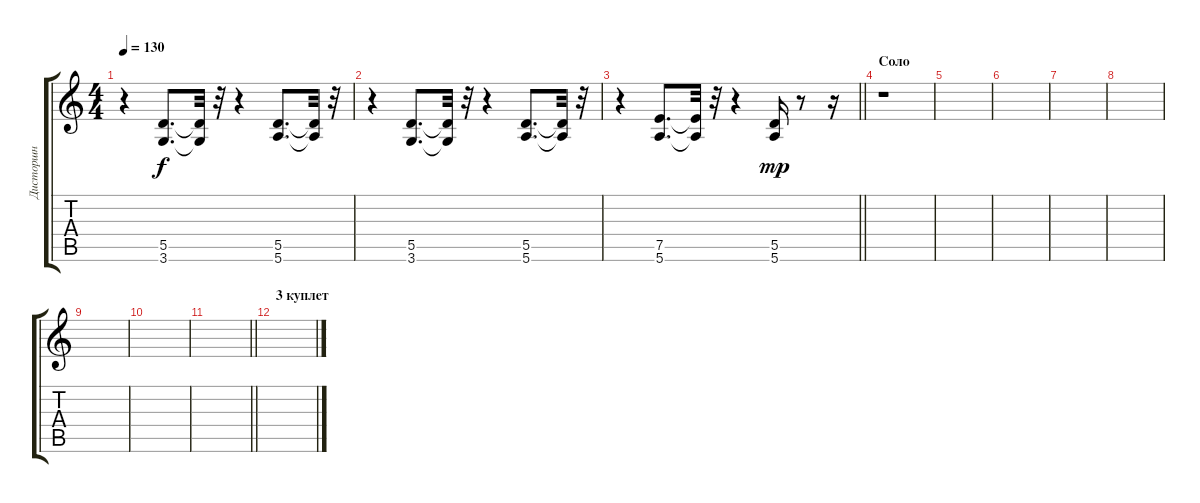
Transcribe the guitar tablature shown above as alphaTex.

\track ("Дисторшн" "Дисторшн") {instrument distortionguitar}
\staff {score tabs}
\tuning (E4 B3 G3 D3 A2 E2) {hide}
\ts (4 4)
\tempo 130
\clef g2
\ks c
r.4{dy f} (5.5 3.6).8{d} (5.5{t} 3.6{t}).32 r.32 r.4 (5.5 5.6).8{d} (5.5{t} 5.6{t}).32 r.32 |
r.4 (5.5 3.6).8{d} (5.5{t} 3.6{t}).32 r.32 r.4 (5.5 5.6).8{d} (5.5{t} 5.6{t}).32 r.32 |
\barLineRight lightlight
r.4 (7.5 5.6).8{d} (7.5{t} 5.6{t}).32 r.32 r.4 (5.5 5.6).16{dy mp} r.8 r.16 |
\section ("" "Соло")
r.1 |
|
|
|
|
|
|
\barLineRight lightlight
|
\section ("" "3 куплет")
